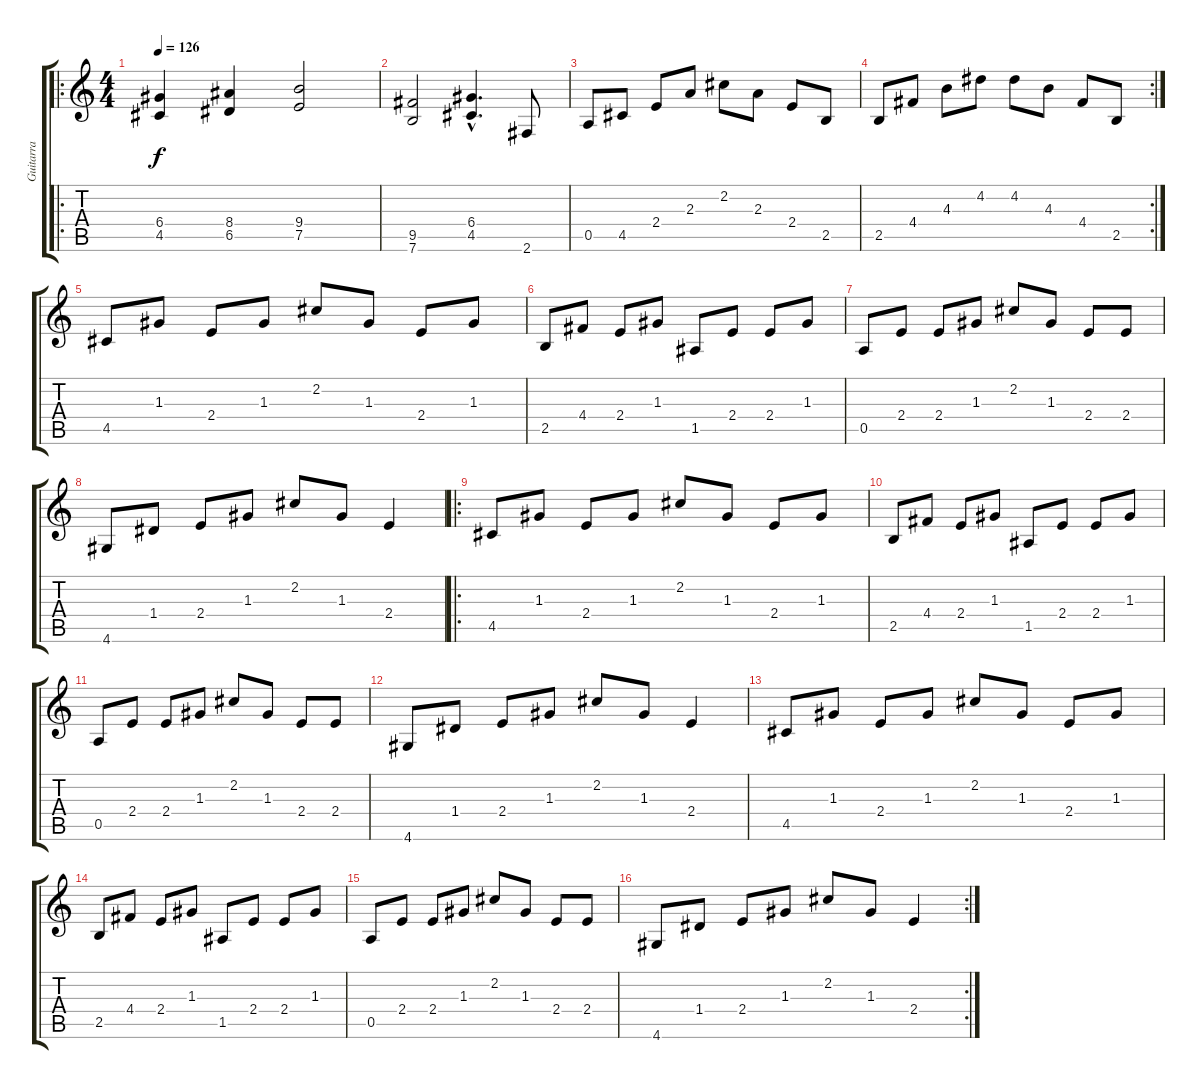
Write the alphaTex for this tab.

\track ("Guitarra" "Guitarra") {instrument overdrivenguitar}
\staff {score tabs}
\tuning (E4 B3 G3 D3 A2 E2) {hide}
\ro
\ts (4 4)
\tempo 126
\clef g2
\ks c
(6.4 4.5).4{dy f} (8.4 6.5).4 (9.4 7.5).2 |
(9.5 7.6).2 (6.4{hac} 4.5{hac}).4{d} 2.6.8 |
0.5.8 4.5.8 2.4.8 2.3.8 2.2.8 2.3.8 2.4.8 2.5.8 |
\rc 2
2.5.8 4.4.8 4.3.8 4.2.8 4.2.8 4.3.8 4.4.8 2.5.8 |
4.5.8 1.3.8 2.4.8 1.3.8 2.2.8 1.3.8 2.4.8 1.3.8 |
2.5.8 4.4.8 2.4.8 1.3.8 1.5.8 2.4.8 2.4.8 1.3.8 |
0.5.8 2.4.8 2.4.8 1.3.8 2.2.8 1.3.8 2.4.8 2.4.8 |
4.6.8 1.4.8 2.4.8 1.3.8 2.2.8 1.3.8 2.4.4 |
\ro
4.5.8 1.3.8 2.4.8 1.3.8 2.2.8 1.3.8 2.4.8 1.3.8 |
2.5.8 4.4.8 2.4.8 1.3.8 1.5.8 2.4.8 2.4.8 1.3.8 |
0.5.8 2.4.8 2.4.8 1.3.8 2.2.8 1.3.8 2.4.8 2.4.8 |
4.6.8 1.4.8 2.4.8 1.3.8 2.2.8 1.3.8 2.4.4 |
4.5.8 1.3.8 2.4.8 1.3.8 2.2.8 1.3.8 2.4.8 1.3.8 |
2.5.8 4.4.8 2.4.8 1.3.8 1.5.8 2.4.8 2.4.8 1.3.8 |
0.5.8 2.4.8 2.4.8 1.3.8 2.2.8 1.3.8 2.4.8 2.4.8 |
\rc 2
4.6.8 1.4.8 2.4.8 1.3.8 2.2.8 1.3.8 2.4.4
